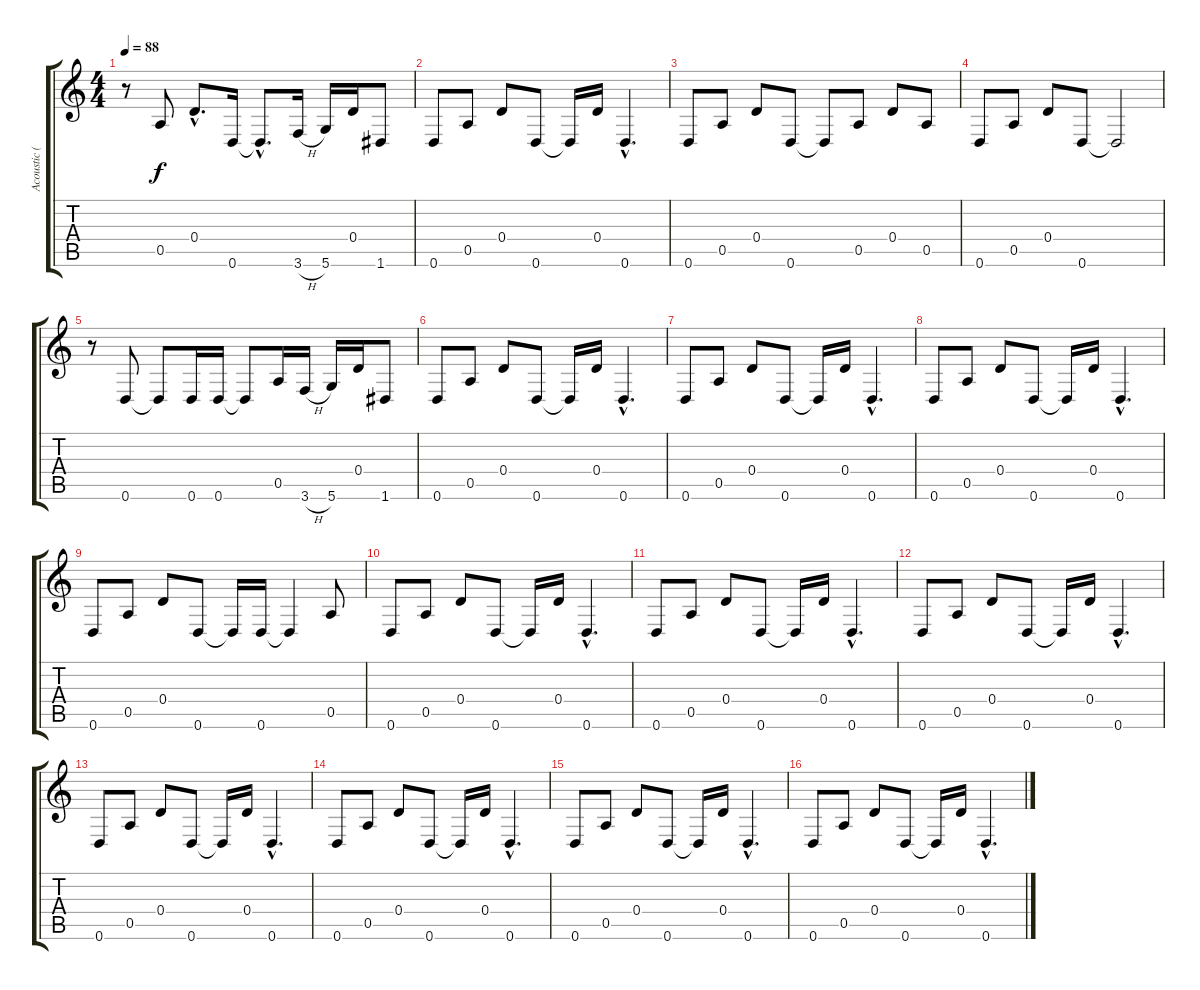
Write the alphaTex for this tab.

\track ("Acoustic (Intro) / Rhythm / Lead" "Acoustic (") {instrument acousticguitarsteel}
\staff {score tabs}
\tuning (E4 B3 G3 D3 A2 D2) {hide}
\ts (4 4)
\tempo 88
\clef g2
\ks c
r.8{dy f} 0.5.8 0.4{hac}.8{d} 0.6.16 0.6{hac t}.8{d} 3.6{h}.16 5.6.16 0.4.16 1.6.8 |
0.6.8 0.5.8 0.4.8 0.6.8 0.6{t}.16 0.4.16 0.6{hac}.4{d} |
0.6.8 0.5.8 0.4.8 0.6.8 0.6{t}.8 0.5.8 0.4.8 0.5.8 |
0.6.8 0.5.8 0.4.8 0.6.8 0.6{t}.2 |
r.8 0.6.8 0.6{t}.8 0.6.16 0.6.16 0.6{t}.8 0.5.16 3.6{h}.16 5.6.16 0.4.16 1.6.8 |
0.6.8 0.5.8 0.4.8 0.6.8 0.6{t}.16 0.4.16 0.6{hac}.4{d} |
0.6.8 0.5.8 0.4.8 0.6.8 0.6{t}.16 0.4.16 0.6{hac}.4{d} |
0.6.8 0.5.8 0.4.8 0.6.8 0.6{t}.16 0.4.16 0.6{hac}.4{d} |
0.6.8 0.5.8 0.4.8 0.6.8 0.6{t}.16 0.6.16 0.6{t}.4 0.5.8 |
0.6.8 0.5.8 0.4.8 0.6.8 0.6{t}.16 0.4.16 0.6{hac}.4{d} |
0.6.8 0.5.8 0.4.8 0.6.8 0.6{t}.16 0.4.16 0.6{hac}.4{d} |
0.6.8 0.5.8 0.4.8 0.6.8 0.6{t}.16 0.4.16 0.6{hac}.4{d} |
0.6.8 0.5.8 0.4.8 0.6.8 0.6{t}.16 0.4.16 0.6{hac}.4{d} |
0.6.8 0.5.8 0.4.8 0.6.8 0.6{t}.16 0.4.16 0.6{hac}.4{d} |
0.6.8 0.5.8 0.4.8 0.6.8 0.6{t}.16 0.4.16 0.6{hac}.4{d} |
0.6.8 0.5.8 0.4.8 0.6.8 0.6{t}.16 0.4.16 0.6{hac}.4{d}
